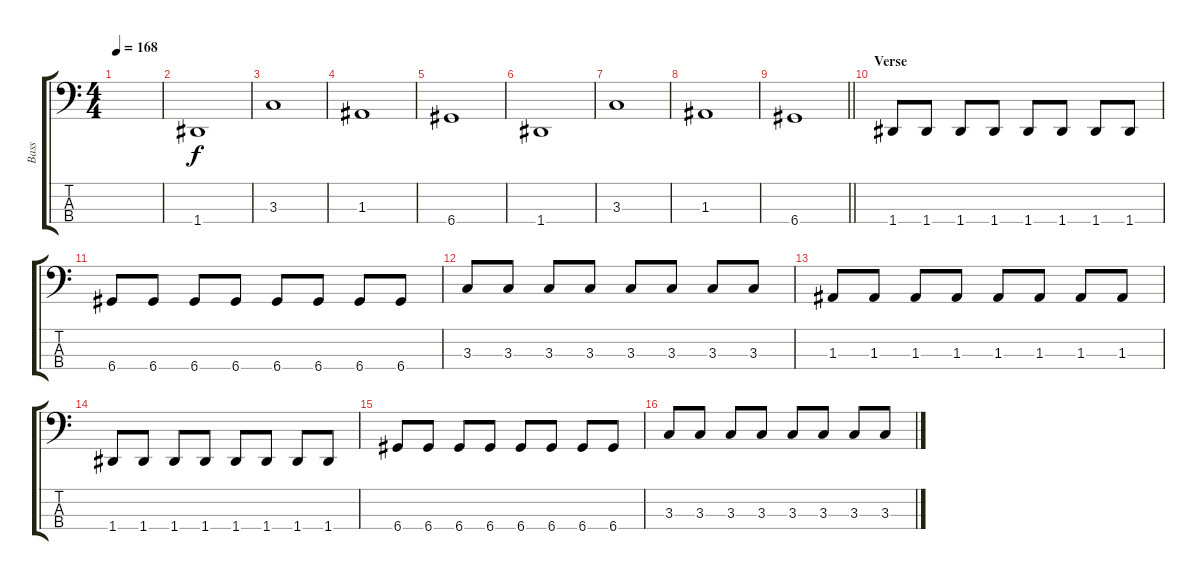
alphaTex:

\track ("Bass" "Bass") {instrument electricbassfinger}
\staff {score tabs}
\tuning (G2 D2 A1 D1) {hide}
\ts (4 4)
\tempo 168
\clef f4
\ks c
|
1.4.1 |
3.3.1 |
1.3.1 |
6.4.1 |
1.4.1 |
3.3.1 |
1.3.1 |
\barLineRight lightlight
6.4.1 |
\section ("" "Verse")
1.4.8 1.4.8 1.4.8 1.4.8 1.4.8 1.4.8 1.4.8 1.4.8 |
6.4.8 6.4.8 6.4.8 6.4.8 6.4.8 6.4.8 6.4.8 6.4.8 |
3.3.8 3.3.8 3.3.8 3.3.8 3.3.8 3.3.8 3.3.8 3.3.8 |
1.3.8 1.3.8 1.3.8 1.3.8 1.3.8 1.3.8 1.3.8 1.3.8 |
1.4.8 1.4.8 1.4.8 1.4.8 1.4.8 1.4.8 1.4.8 1.4.8 |
6.4.8 6.4.8 6.4.8 6.4.8 6.4.8 6.4.8 6.4.8 6.4.8 |
3.3.8 3.3.8 3.3.8 3.3.8 3.3.8 3.3.8 3.3.8 3.3.8
